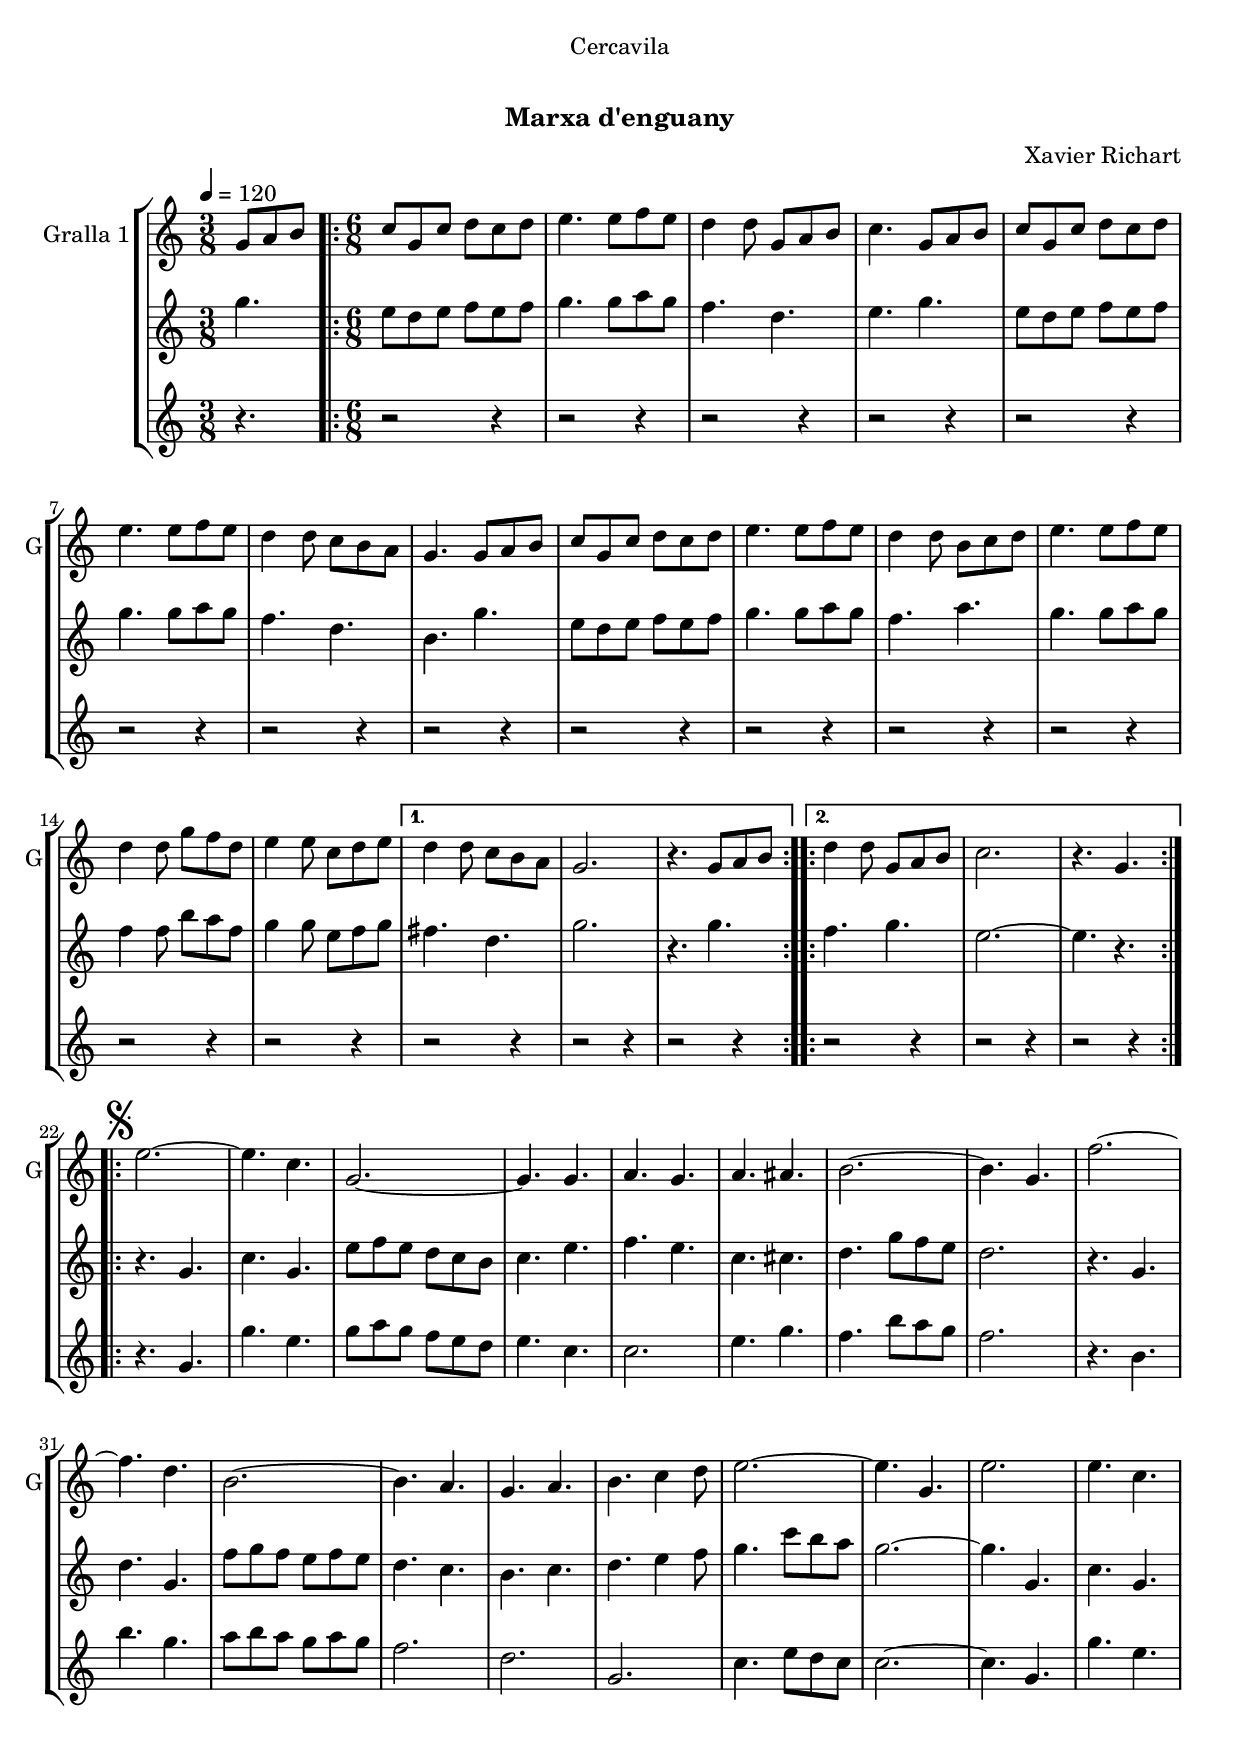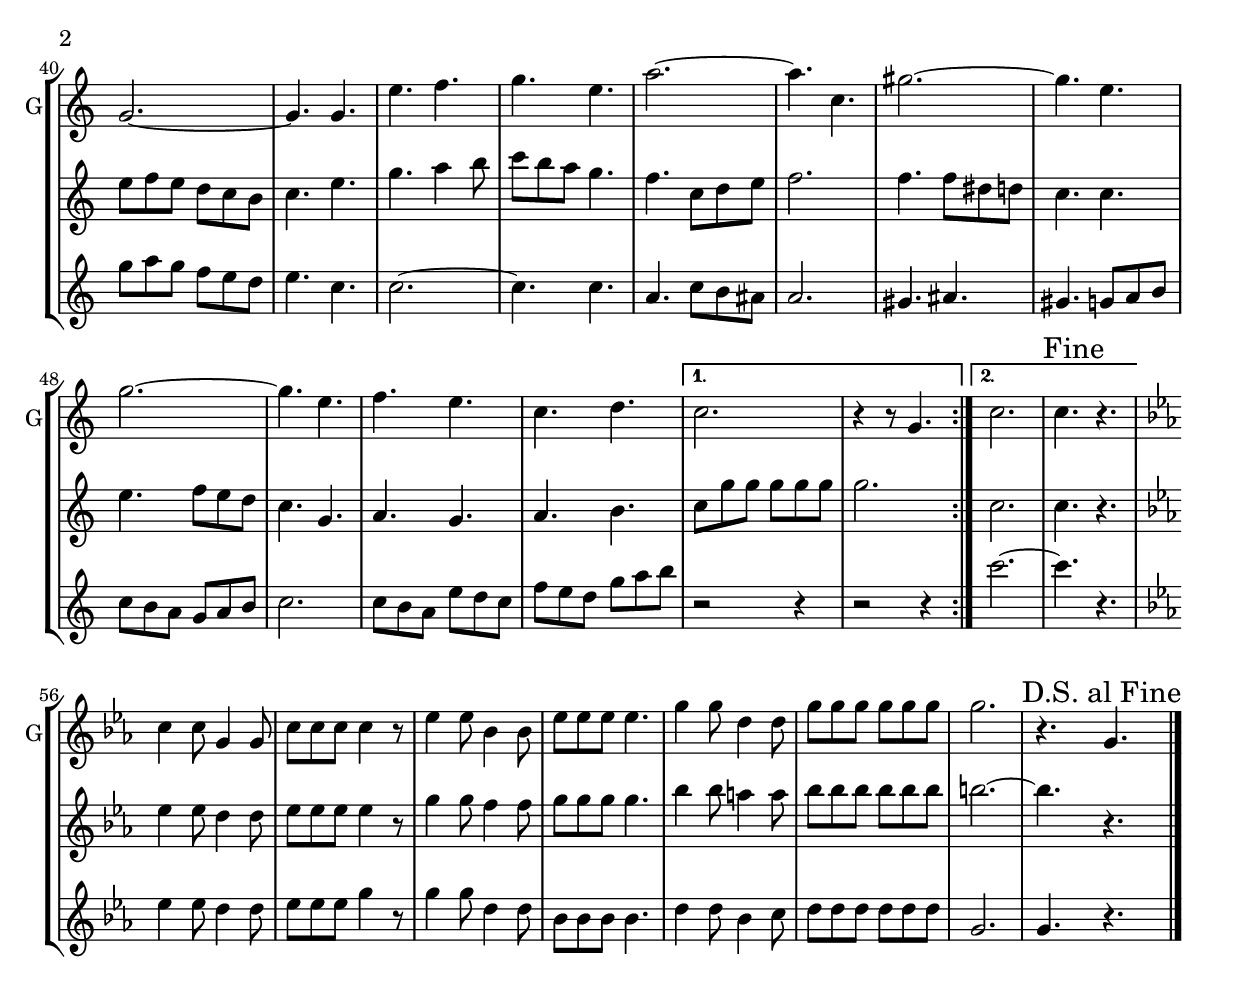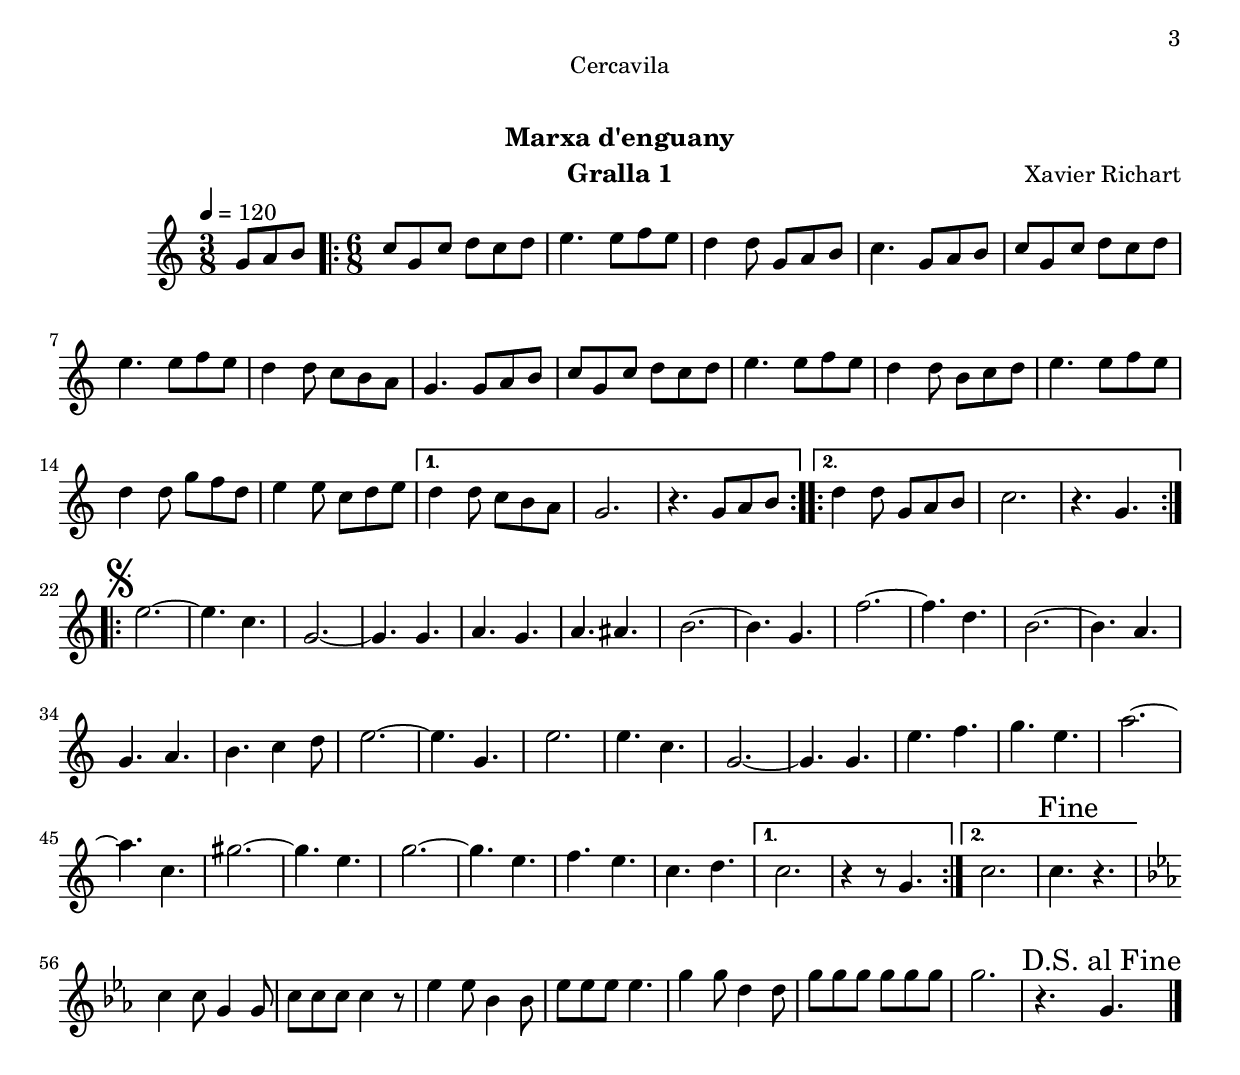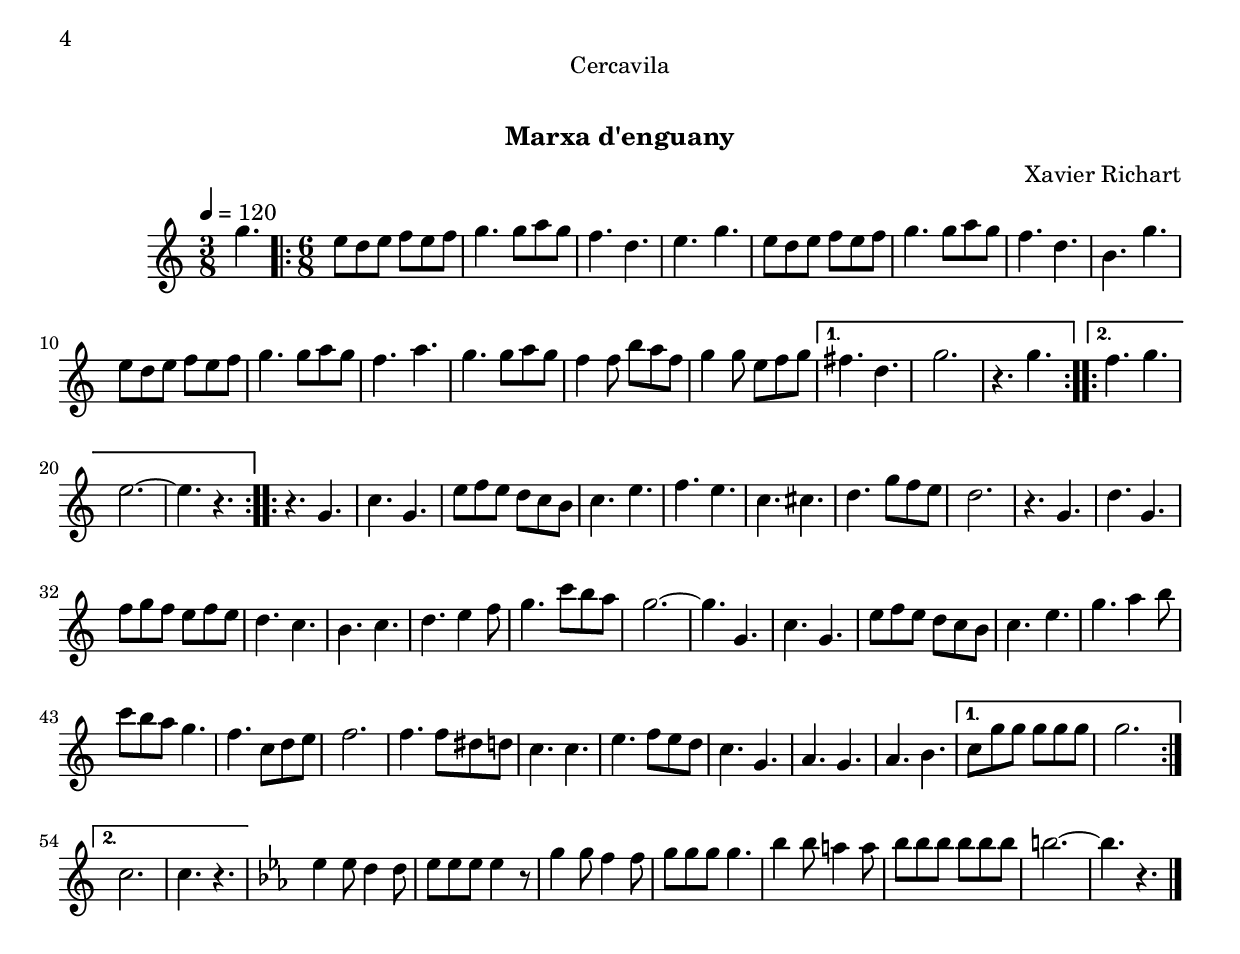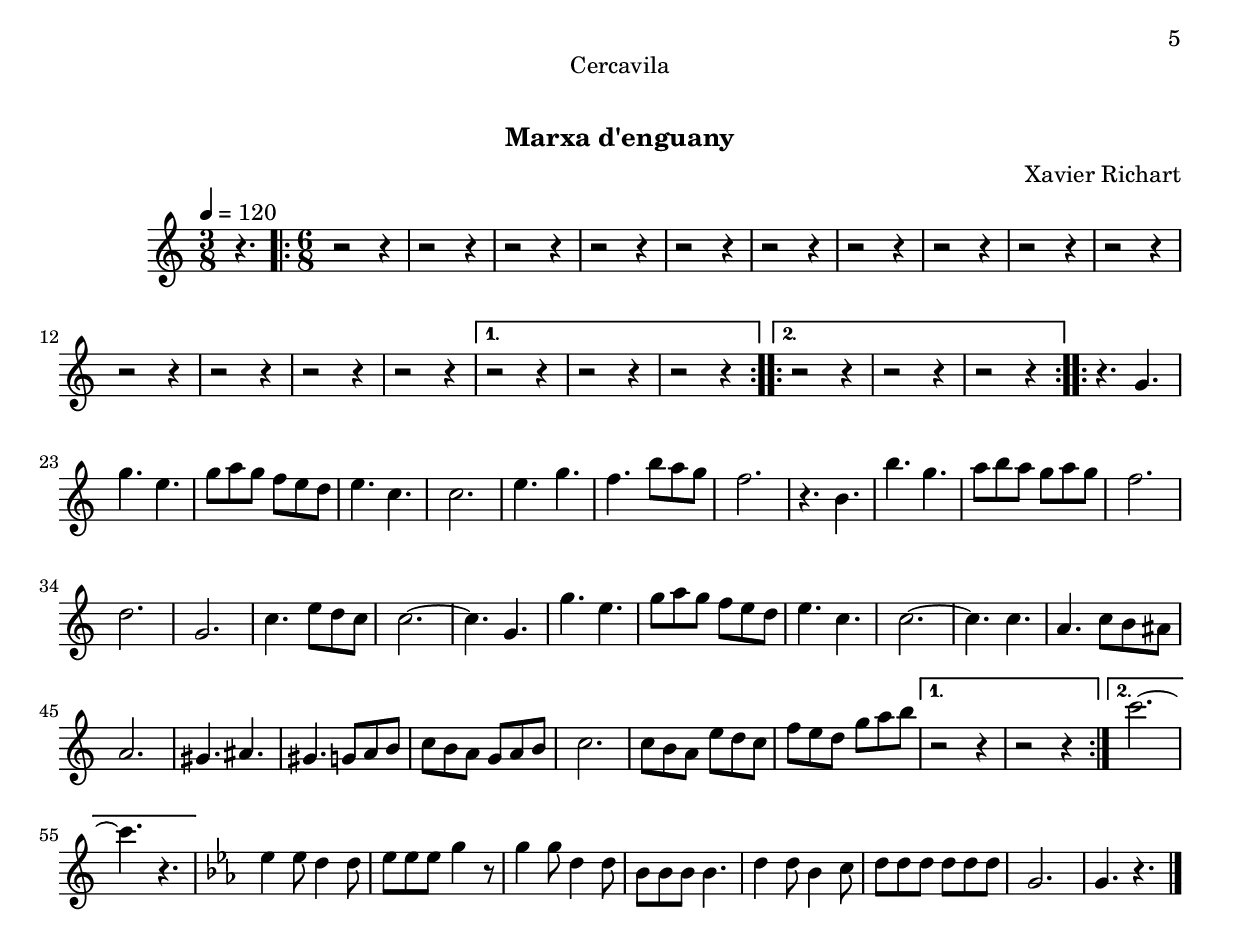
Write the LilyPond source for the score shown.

\version "2.16.0"

\header {
  dedication="Cercavila"
  title="  "
  subtitle="Marxa d'enguany"
  subsubtitle=""
  poet=""
  meter=""
  piece=""
  composer="Xavier Richart"
  arranger=""
  opus=""
  instrument=""
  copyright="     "
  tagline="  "
}

liniaroAa =
\relative g'
{
  \tempo 4=120
  \clef treble
  \key c \major
  \time 3/8
  g8 a b  |
  \time 6/8   \repeat volta 2 { c8 g c d c d  |
  e4. e8 f e  |
  d4 d8 g, a b  |
  %05
  c4. g8 a b  |
  c8 g c d c d  |
  e4. e8 f e  |
  d4 d8 c b a  |
  g4. g8 a b  |
  %10
  c8 g c d c d  |
  e4. e8 f e  |
  d4 d8 b c d  |
  e4. e8 f e  |
  d4 d8 g f d  |
  %15
  e4 e8 c d e }
  \alternative { { d4 d8 c b a  |
  g2.  |
  r4. g8 a b }
  \repeat volta 2 { d4 d8 g, a b  |
  %20
  c2.  |
  r4. g } }
  \repeat volta 2 { \mark \markup {\musicglyph #"scripts.segno"} e'2. ~  |
  e4. c  |
  g2. ~  |
  %25
  g4. g  |
  a4. g  |
  a4. ais  |
  b2. ~  |
  b4. g  |
  %30
  f'2. ~  |
  f4. d  |
  b2. ~  |
  b4. a  |
  g4. a  |
  %35
  b4. c4 d8  |
  e2. ~  |
  e4. g,  |
  e'2.  |
  e4. c  |
  %40
  g2. ~  |
  g4. g  |
  e'4. f  |
  g4. e  |
  a2. ~  |
  %45
  a4. c,  |
  gis'2. ~  |
  gis4. e  |
  g2. ~  |
  g4. e  |
  %50
  f4. e  |
  c4. d }
  \alternative { { c2.  |
  r4 r8 g4. }
  { c2.  |
  %55
  \mark "Fine" c4. r } }
  \key ees \major   c4 c8 g4 g8  |
  c8 c c c4 r8  | % kompletite
  ees4 ees8 bes4 bes8  |
  ees8 ees ees ees4.  |
  %60
  g4 g8 d4 d8  |
  g8 g g g g g  |
  g2.  |
  \mark "D.S. al Fine" r4. g,  \bar "|."
}

liniaroAb =
\relative g''
{
  \tempo 4=120
  \clef treble
  \key c \major
  \time 3/8
  g4.  |
  \time 6/8   \repeat volta 2 { e8 d e f e f  |
  g4. g8 a g  |
  f4. d  |
  %05
  e4. g  |
  e8 d e f e f  |
  g4. g8 a g  |
  f4. d  |
  b4. g'  |
  %10
  e8 d e f e f  |
  g4. g8 a g  |
  f4. a  |
  g4. g8 a g  |
  f4 f8 b a f  |
  %15
  g4 g8 e f g }
  \alternative { { fis4. d  |
  g2.  |
  r4. g }
  \repeat volta 2 { f4. g  |
  %20
  e2. ~  |
  e4. r } }
  \repeat volta 2 { r4. g,  |
  c4. g  |
  e'8 f e d c b  |
  %25
  c4. e  |
  f4. e  |
  c4. cis  |
  d4. g8 f e  |
  d2.  |
  %30
  r4. g,  |
  d'4. g,  |
  f'8 g f e f e  |
  d4. c  |
  b4. c  |
  %35
  d4. e4 f8  |
  g4. c8 b a  |
  g2. ~  |
  g4. g,  |
  c4. g  |
  %40
  e'8 f e d c b  |
  c4. e  |
  g4. a4 b8  |
  c8 b a g4.  |
  f4. c8 d e  |
  %45
  f2.  |
  f4. f8 dis d  |
  c4. c  |
  e4. f8 e d  |
  c4. g  |
  %50
  a4. g  |
  a4. b }
  \alternative { { c8 g' g g g g  |
  g2. }
  { c,2.  |
  %55
  c4. r } }
  \key ees \major   ees4 ees8 d4 d8  |
  ees8 ees ees ees4 r8  | % kompletite
  g4 g8 f4 f8  |
  g8 g g g4.  |
  %60
  bes4 bes8 a4 a8  |
  bes8 bes bes bes bes bes  |
  b2. ~  |
  b4. r  \bar "|."
}

liniaroAc =
\relative g'
{
  \tempo 4=120
  \clef treble
  \key c \major
  \time 3/8
  r4.  |
  \time 6/8   \repeat volta 2 { r2 r4  |
  r2 r4  |
  r2 r4  |
  %05
  r2 r4  |
  r2 r4  |
  r2 r4  |
  r2 r4  |
  r2 r4  |
  %10
  r2 r4  |
  r2 r4  |
  r2 r4  |
  r2 r4  |
  r2 r4  |
  %15
  r2 r4 }
  \alternative { { r2 r4  |
  r2 r4  |
  r2 r4 }
  \repeat volta 2 { r2 r4  |
  %20
  r2 r4  |
  r2 r4 } }
  \repeat volta 2 { r4. g  |
  g'4. e  |
  g8 a g f e d  |
  %25
  e4. c  |
  c2.  |
  e4. g  |
  f4. b8 a g  |
  f2.  |
  %30
  r4. b,  |
  b'4. g  |
  a8 b a g a g  |
  f2.  |
  d2.  |
  %35
  g,2.  |
  c4. e8 d c  |
  c2. ~  |
  c4. g  |
  g'4. e  |
  %40
  g8 a g f e d  |
  e4. c  |
  c2. ~  |
  c4. c  |
  a4. c8 b ais  |
  %45
  a2.  |
  gis4. ais  |
  gis4. g8 a b  |
  c8 b a g a b  |
  c2.  |
  %50
  c8 b a e' d c  |
  f8 e d g a b }
  \alternative { { r2 r4  |
  r2 r4 }
  { c2. ~  |
  %55
  c4. r } }
  \key ees \major   ees,4 ees8 d4 d8  |
  ees8 ees ees g4 r8  | % kompletite
  g4 g8 d4 d8  |
  bes8 bes bes bes4.  |
  %60
  d4 d8 bes4 c8  |
  d8 d d d d d  |
  g,2.  |
  g4. r  \bar "|."
}

\bookpart {
  \score {
    \new StaffGroup {
      \override Score.RehearsalMark #'self-alignment-X = #LEFT
      <<
        \new Staff \with {instrumentName = #"Gralla 1" shortInstrumentName = #"G"} \liniaroAa
        \new Staff \with {instrumentName = #"" shortInstrumentName = #" "} \liniaroAb
        \new Staff \with {instrumentName = #"" shortInstrumentName = #" "} \liniaroAc
      >>
    }
    \layout {}
  }\score { \unfoldRepeats
    \new StaffGroup {
      \override Score.RehearsalMark #'self-alignment-X = #LEFT
      <<
        \new Staff \with {instrumentName = #"Gralla 1" shortInstrumentName = #"G"} \liniaroAa
        \new Staff \with {instrumentName = #"" shortInstrumentName = #" "} \liniaroAb
        \new Staff \with {instrumentName = #"" shortInstrumentName = #" "} \liniaroAc
      >>
    }
    \midi {}
  }
}

\bookpart {
  \header {instrument="Gralla 1"}
  \score {
    \new StaffGroup {
      \override Score.RehearsalMark #'self-alignment-X = #LEFT
      <<
        \new Staff \liniaroAa
      >>
    }
    \layout {}
  }\score { \unfoldRepeats
    \new StaffGroup {
      \override Score.RehearsalMark #'self-alignment-X = #LEFT
      <<
        \new Staff \liniaroAa
      >>
    }
    \midi {}
  }
}

\bookpart {
  \header {instrument=""}
  \score {
    \new StaffGroup {
      \override Score.RehearsalMark #'self-alignment-X = #LEFT
      <<
        \new Staff \liniaroAb
      >>
    }
    \layout {}
  }\score { \unfoldRepeats
    \new StaffGroup {
      \override Score.RehearsalMark #'self-alignment-X = #LEFT
      <<
        \new Staff \liniaroAb
      >>
    }
    \midi {}
  }
}

\bookpart {
  \header {instrument=""}
  \score {
    \new StaffGroup {
      \override Score.RehearsalMark #'self-alignment-X = #LEFT
      <<
        \new Staff \liniaroAc
      >>
    }
    \layout {}
  }\score { \unfoldRepeats
    \new StaffGroup {
      \override Score.RehearsalMark #'self-alignment-X = #LEFT
      <<
        \new Staff \liniaroAc
      >>
    }
    \midi {}
  }
}

